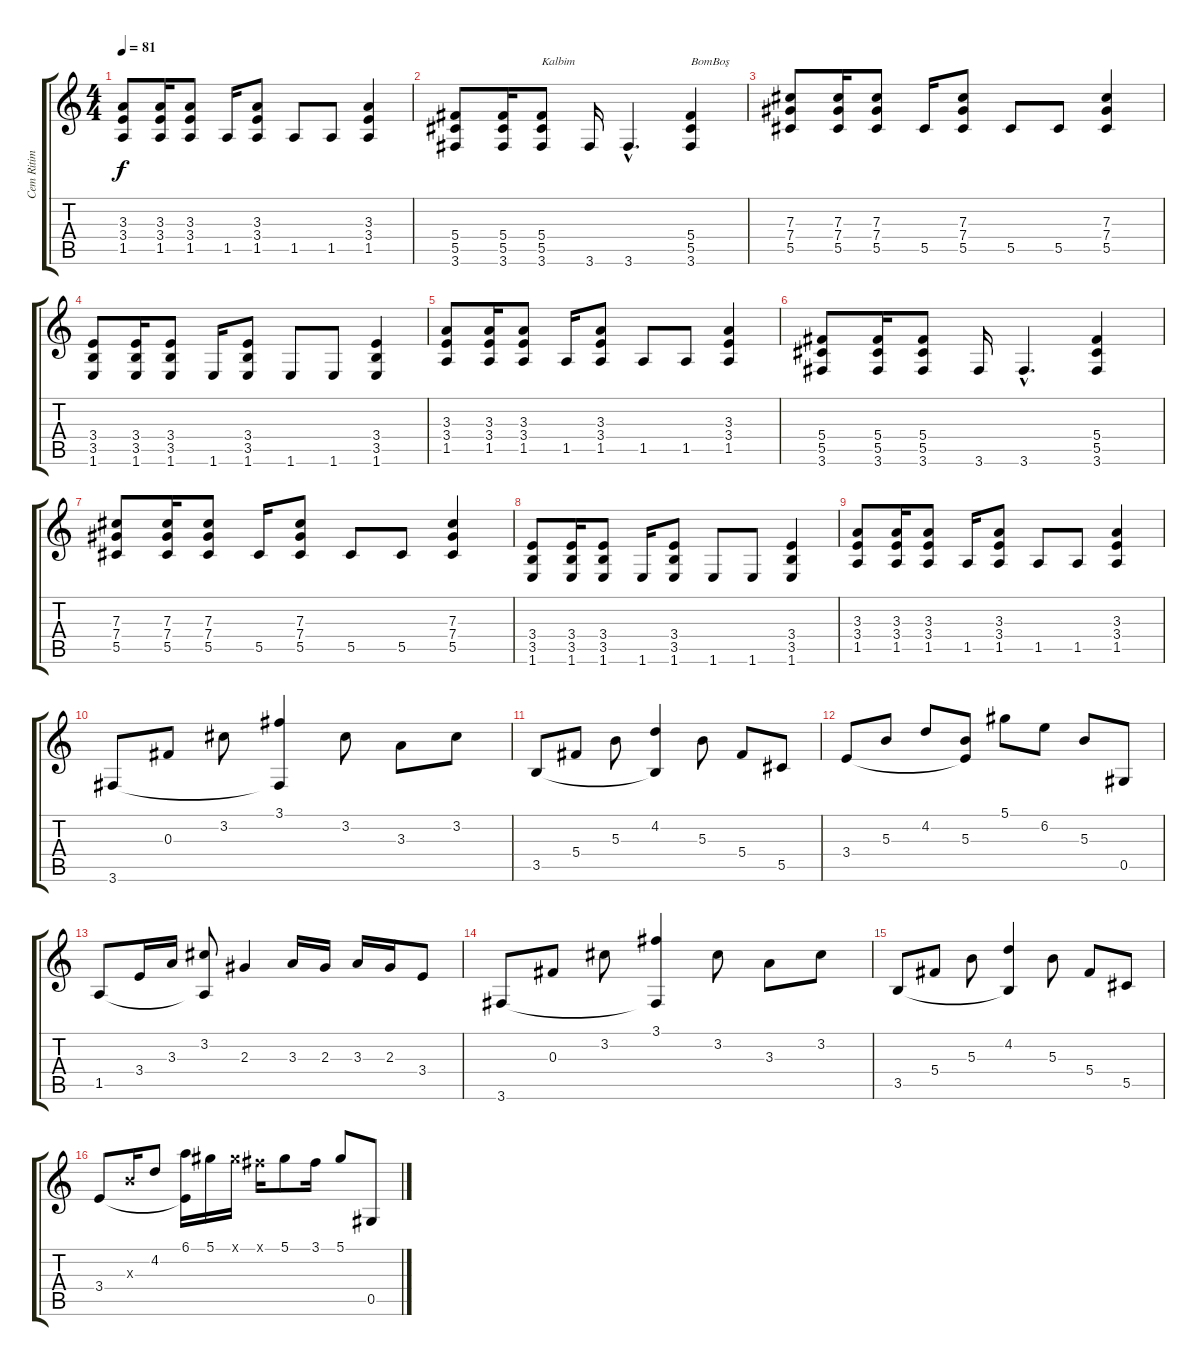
\track ("Cem Ritim Gitar" "Cem Ritim ") {instrument overdrivenguitar}
\staff {score tabs}
\tuning (Eb4 Bb3 Gb3 Db3 Ab2 Eb2) {hide}
\ts (4 4)
\tempo 81
\clef g2
\ks c
(3.3 3.4 1.5).8{dy f} (3.3 3.4 1.5).16 (3.3 3.4 1.5).8 1.5.16 (3.3 3.4 1.5).8 1.5.8 1.5.8 (3.3 3.4 1.5).4 |
(5.4 5.5 3.6).8 (5.4 5.5 3.6).16 (5.4 5.5 3.6).8{txt "Kalbim"} 3.6.16 3.6{hac}.4{d} (5.4 5.5 3.6).4{txt "BomBoş"} |
(7.3 7.4 5.5).8 (7.3 7.4 5.5).16 (7.3 7.4 5.5).8 5.5.16 (7.3 7.4 5.5).8 5.5.8 5.5.8 (7.3 7.4 5.5).4 |
(3.4 3.5 1.6).8 (3.4 3.5 1.6).16 (3.4 3.5 1.6).8 1.6.16 (3.4 3.5 1.6).8 1.6.8 1.6.8 (3.4 3.5 1.6).4 |
(3.3 3.4 1.5).8 (3.3 3.4 1.5).16 (3.3 3.4 1.5).8 1.5.16 (3.3 3.4 1.5).8 1.5.8 1.5.8 (3.3 3.4 1.5).4 |
(5.4 5.5 3.6).8 (5.4 5.5 3.6).16 (5.4 5.5 3.6).8 3.6.16 3.6{hac}.4{d} (5.4 5.5 3.6).4 |
(7.3 7.4 5.5).8 (7.3 7.4 5.5).16 (7.3 7.4 5.5).8 5.5.16 (7.3 7.4 5.5).8 5.5.8 5.5.8 (7.3 7.4 5.5).4 |
(3.4 3.5 1.6).8 (3.4 3.5 1.6).16 (3.4 3.5 1.6).8 1.6.16 (3.4 3.5 1.6).8 1.6.8 1.6.8 (3.4 3.5 1.6).4 |
(3.3 3.4 1.5).8 (3.3 3.4 1.5).16 (3.3 3.4 1.5).8 1.5.16 (3.3 3.4 1.5).8 1.5.8 1.5.8 (3.3 3.4 1.5).4 |
3.6.8 0.3.8 3.2.8 (3.1 3.6{t}).4 3.2.8 3.3.8 3.2.8 |
3.5.8 5.4.8 5.3.8 (4.2 3.5{t}).4 5.3.8 5.4.8 5.5.8 |
3.4.8 5.3.8 4.2.8 (5.3 3.4{t}).8 5.1.8 6.2.8 5.3.8 0.5.8 |
1.5.8 3.4.16 3.3.16 (3.2 1.5{t}).8 2.3.4 3.3.16 2.3.16 3.3.16 2.3.16 3.4.8 |
3.6.8 0.3.8 3.2.8 (3.1 3.6{t}).4 3.2.8 3.3.8 3.2.8 |
3.5.8 5.4.8 5.3.8 (4.2 3.5{t}).4 5.3.8 5.4.8 5.5.8 |
3.4.8 5.3{x}.16 4.2.8 (6.1 3.4{t}).16 5.1.16 5.1{x}.16 3.1{x}.16 5.1.8 3.1.16 5.1.8 0.5.8
